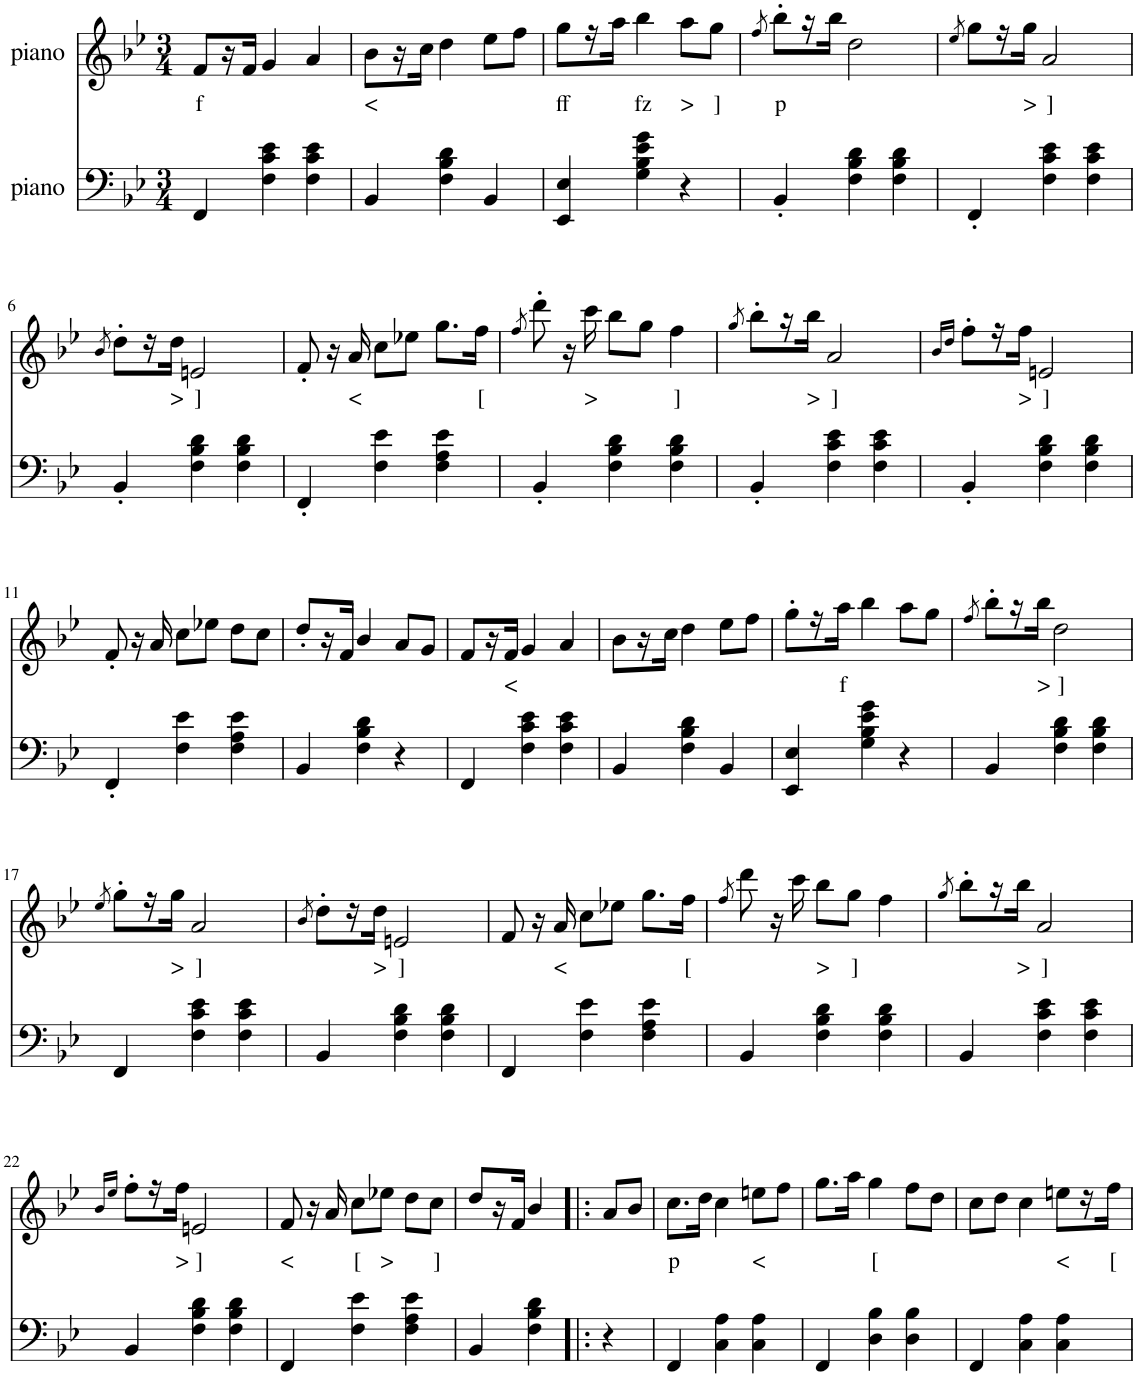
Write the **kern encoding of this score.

**kern	**kern	**text
*part2	*part1	*part1
*staff2	*staff1	*staff1
*I"piano	*I"piano	*
*I'Pno	*I'Pno	*
*clefF4	*clefG2	*
*k[b-e-]	*k[b-e-]	*
*B-:	*B-:	*
*M3/4	*M3/4	*
=1	=1	=1
!	!	!LO:LY:b
4FF/	8f/L	f
.	16r	.
.	16f/JJ	.
4F\ 4c\ 4e-\	4g/	.
4F\ 4c\ 4e-\	4a/	.
=2	=2	=2
!	!	!LO:LY:b
4BB-/	8b-\L	<
.	16r	.
.	16cc\JJ	.
4F\ 4B-\ 4d\	4dd\	.
4BB-/	8ee-\L	.
.	8ff\J	.
=3	=3	=3
!	!	!LO:LY:b
4EE-/ 4E-/	8gg\L	ff
.	16r	.
.	16aa\JJ	.
!	!	!LO:LY:b
4G\ 4B-\ 4e-\ 4g\	4bb-\	fz
!	!	!LO:LY:b
4r	8aa\L	>
!	!	!LO:LY:b
.	8gg\J	]
=4	=4	=4
.	8qff/	.
!	!	!LO:LY:b
4BB-'/	8bb-'\L	p
.	16r	.
.	16bb-\JJ	.
4F\ 4B-\ 4d\	2dd\	.
4F\ 4B-\ 4d\	.	.
=5	=5	=5
.	8qee-/	.
4FF'/	8gg\L	.
.	16r	.
!	!	!LO:LY:b
.	16gg\JJ	>
!	!	!LO:LY:b
4F\ 4c\ 4e-\	2a/	]
4F\ 4c\ 4e-\	.	.
!!LO:LB:g=z
=6	=6	=6
.	8qb-/	.
4BB-'/	8dd'\L	.
.	16r	.
!	!	!LO:LY:b
.	16dd\JJ	>
!	!	!LO:LY:b
4F\ 4B-\ 4d\	2en/	]
4F\ 4B-\ 4d\	.	.
=7	=7	=7
4FF'/	8f'/	.
.	16r	.
!	!	!LO:LY:b
.	16a/	<
4F\ 4e-\	8cc\L	.
.	8ee-X\J	.
4F\ 4A\ 4e-\	8.gg\L	.
!	!	!LO:LY:b
.	16ff\Jk	[
=8	=8	=8
.	8qff/	.
4BB-'/	8ddd'\	.
.	16r	.
!	!	!LO:LY:b
.	16ccc\	>
4F\ 4B-\ 4d\	8bb-\L	.
.	8gg\J	.
!	!	!LO:LY:b
4F\ 4B-\ 4d\	4ff\	]
=9	=9	=9
.	8qgg/	.
4BB-'/	8bb-'\L	.
.	16r	.
!	!	!LO:LY:b
.	16bb-\JJ	>
!	!	!LO:LY:b
4F\ 4c\ 4e-\	2a/	]
4F\ 4c\ 4e-\	.	.
=10	=10	=10
.	16qb-/LL	.
.	16qdd/JJ	.
4BB-'/	8ff'\L	.
.	16r	.
!	!	!LO:LY:b
.	16ff\JJ	>
!	!	!LO:LY:b
4F\ 4B-\ 4d\	2en/	]
4F\ 4B-\ 4d\	.	.
!!LO:LB:g=z
=11	=11	=11
4FF'/	8f'/	.
.	16r	.
.	16a/	.
4F\ 4e-\	8cc\L	.
.	8ee-X\J	.
4F\ 4A\ 4e-\	8dd\L	.
.	8cc\J	.
=12	=12	=12
4BB-/	8dd'/L	.
.	16r	.
.	16f/JJ	.
4F\ 4B-\ 4d\	4b-/	.
4r	8a/L	.
.	8g/J	.
=13	=13	=13
4FF/	8f/L	.
.	16r	.
!	!	!LO:LY:b
.	16f/JJ	<
4F\ 4c\ 4e-\	4g/	.
4F\ 4c\ 4e-\	4a/	.
=14	=14	=14
4BB-/	8b-\L	.
.	16r	.
.	16cc\JJ	.
4F\ 4B-\ 4d\	4dd\	.
4BB-/	8ee-\L	.
.	8ff\J	.
=15	=15	=15
4EE-/ 4E-/	8gg'\L	.
.	16r	.
!	!	!LO:LY:b
.	16aa\JJ	f
4G\ 4B-\ 4e-\ 4g\	4bb-\	.
4r	8aa\L	.
.	8gg\J	.
=16	=16	=16
.	8qff/	.
4BB-/	8bb-'\L	.
.	16r	.
!	!	!LO:LY:b
.	16bb-\JJ	>
!	!	!LO:LY:b
4F\ 4B-\ 4d\	2dd\	]
4F\ 4B-\ 4d\	.	.
!!LO:LB:g=z
=17	=17	=17
.	8qee-/	.
4FF/	8gg'\L	.
.	16r	.
!	!	!LO:LY:b
.	16gg\JJ	>
!	!	!LO:LY:b
4F\ 4c\ 4e-\	2a/	]
4F\ 4c\ 4e-\	.	.
=18	=18	=18
.	8qb-/	.
4BB-/	8dd'\L	.
.	16r	.
!	!	!LO:LY:b
.	16dd\JJ	>
!	!	!LO:LY:b
4F\ 4B-\ 4d\	2en/	]
4F\ 4B-\ 4d\	.	.
=19	=19	=19
4FF/	8f/	.
.	16r	.
!	!	!LO:LY:b
.	16a/	<
4F\ 4e-\	8cc\L	.
.	8ee-X\J	.
4F\ 4A\ 4e-\	8.gg\L	.
!	!	!LO:LY:b
.	16ff\Jk	[
=20	=20	=20
.	8qff/	.
4BB-/	8ddd\	.
.	16r	.
.	16ccc\	.
!	!	!LO:LY:b
4F\ 4B-\ 4d\	8bb-\L	>
!	!	!LO:LY:b
.	8gg\J	]
4F\ 4B-\ 4d\	4ff\	.
=21	=21	=21
.	8qgg/	.
4BB-/	8bb-'\L	.
.	16r	.
!	!	!LO:LY:b
.	16bb-\JJ	>
!	!	!LO:LY:b
4F\ 4c\ 4e-\	2a/	]
4F\ 4c\ 4e-\	.	.
!!LO:LB:g=z
=22	=22	=22
.	16qb-/LL	.
.	16qee-/JJ	.
4BB-/	8ff'\L	.
.	16r	.
!	!	!LO:LY:b
.	16ff\JJ	>
!	!	!LO:LY:b
4F\ 4B-\ 4d\	2en/	]
4F\ 4B-\ 4d\	.	.
=23	=23	=23
!	!	!LO:LY:b
4FF/	8f/	<
.	16r	.
.	16a/	.
!	!	!LO:LY:b
4F\ 4e-\	8cc\L	[
!	!	!LO:LY:b
.	8ee-X\J	>
4F\ 4A\ 4e-\	8dd\L	.
!	!	!LO:LY:b
.	8cc\J	]
=24	=24	=24
4BB-/	8dd/L	.
.	16r	.
.	16f/JJ	.
4F\ 4B-\ 4d\	4b-/	.
=24X1!|:	=24X1!|:	=24X1!|:
4r	8a/L	.
.	8b-/J	.
=25	=25	=25
!	!	!LO:LY:b
4FF/	8.cc\L	p
.	16dd\Jk	.
4C\ 4A\	4cc\	.
!	!	!LO:LY:b
4C\ 4A\	8een\L	<
.	8ff\J	.
=26	=26	=26
4FF/	8.gg\L	.
.	16aa\Jk	.
!	!	!LO:LY:b
4D\ 4B-\	4gg\	[
4D\ 4B-\	8ff\L	.
.	8dd\J	.
=27	=27	=27
4FF/	8cc\L	.
.	8dd\J	.
4C\ 4A\	4cc\	.
!	!	!LO:LY:b
4C\ 4A\	8een\L	<
.	16r	.
!	!	!LO:LY:b
.	16ff\JJ	[
=	=	=
*-	*-	*-
